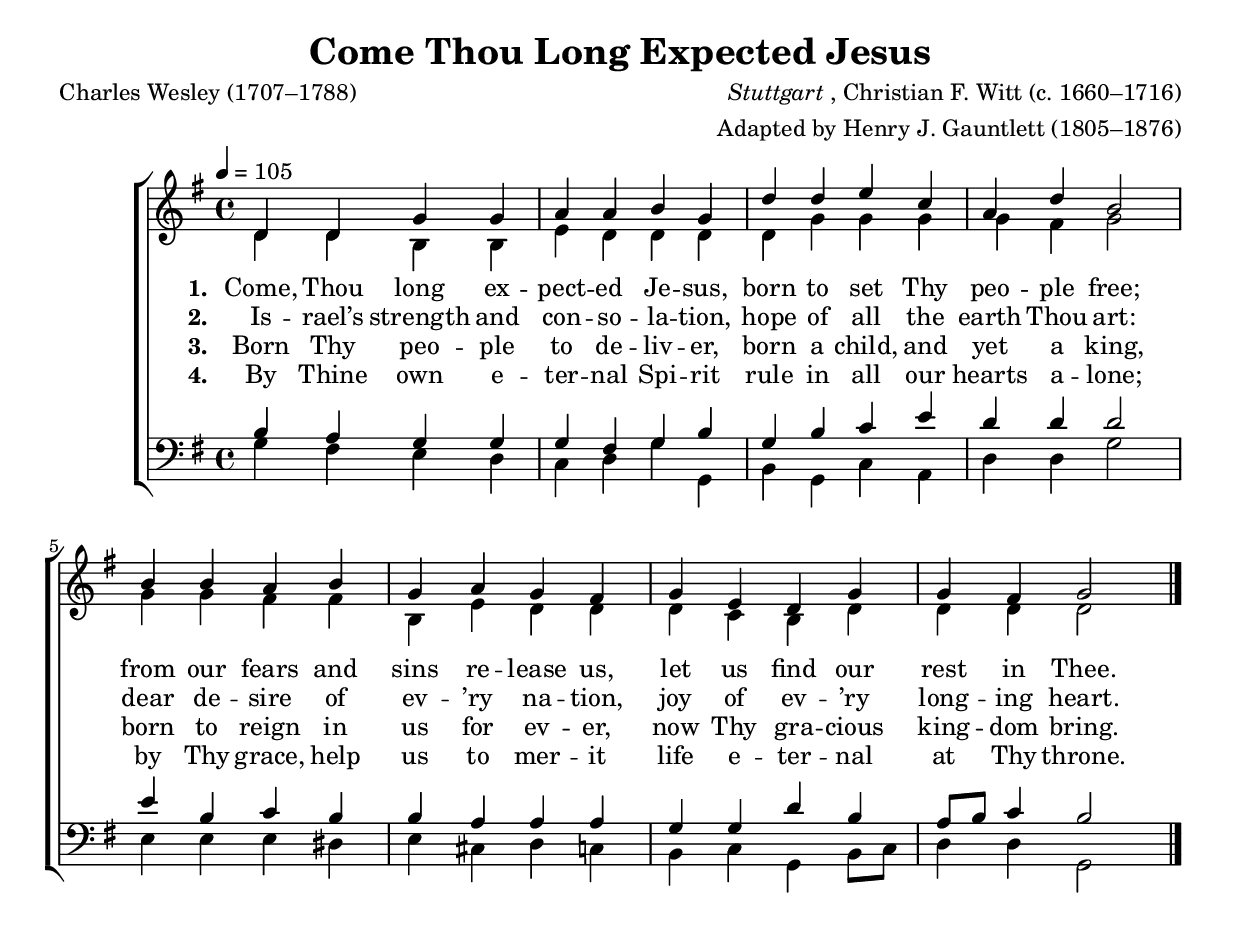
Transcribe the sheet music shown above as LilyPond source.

\version "2.14.2"
\include "util.ly"
\header {
    title = "Come Thou Long Expected Jesus"
    poet = "Charles Wesley (1707–1788)"
    composer = \markup{\italic{Stuttgart}, Christian F. Witt (c. 1660–1716)}
    arranger = "Adapted by Henry J. Gauntlett (1805–1876)"
    %tagline = \markup { "from" \italic "CyberHymnal.org"}
    %\markup{from \italic{The Church Hymnary}, 1902, via \italic{HymnsAndCarolsOfChristmas.com}}
    section = "Advent"
}

global = {
    \key g \major
    \time 4/4
    \autoBeamOff
    \tempo 4 = 105
}

sopMusic = \relative c' {
  d4 d g g |
  a a b g |
  d' d e c |
  a d b2 |
  
  b4 b a b |
  g a g fis |
  g e d g |
  g fis g2 \bar "|."
}

altoMusic = \relative c' {
  d4 d b b |
  e d d d |
  d g g g |
  g fis g2 |
  g4 g fis fis |
  b, e d d |
  d c b d |
  d d d2 \bar "|."
}
altoWords = \lyricmode {
  \dropLyricsVII
  \set stanza = #"1. "
  Come, Thou long ex -- pect -- ed Je -- sus,
  born to set Thy peo -- ple free;
  from our fears and sins re -- lease us, let us find our rest in Thee.
}
altoWordsII = \lyricmode {
  \dropLyricsVII
%\markup\italic
  \set stanza = #"2. "
  Is -- rael’s strength and con -- so -- la -- tion,
  hope of all the earth Thou art:
  dear de -- sire of ev -- ’ry na -- tion, joy of ev -- ’ry long -- ing heart.
}
altoWordsIII = \lyricmode {
  \dropLyricsVII
  \set stanza = #"3. "
  Born Thy peo -- ple to de -- liv -- er, born a child, and yet a king,
  born to reign in us for ev -- er, now Thy gra -- cious king -- dom bring.
}
altoWordsIV = \lyricmode {
  \dropLyricsVII
  \set stanza = #"4. "
  By Thine own e -- ter -- nal Spi -- rit rule in all our hearts a -- lone;
  by Thy grace, help us to mer -- it life e -- ter -- nal at Thy throne.
}

tenorMusic = \relative c' {
  b4 a g g |
  g fis g b |
  g b c e |
  d d d2 |
  
  e4 b c b |
  b a a a |
  g g d' b |
  a8[ b] c4 b2 \bar "|."
}

bassMusic = \relative c {
  g'4 fis e d |
  c d g g, |
  b g c a |
  d d g2 |
  
  e4 e e dis |
  e cis d c |
  b c g b8[ c] |
  d4 d g,2 \bar "|."
}

\score {
  <<
   \new ChoirStaff <<
    \new Staff = women <<
      \new Voice = "sopranos" { \voiceOne << \global \sopMusic >> }
      \new Voice = "altos" { \voiceTwo << \global \altoMusic >> }
    >>
    \new Lyrics = "altos"   \lyricsto "sopranos" \altoWords
    \new Lyrics = "altosII"   \lyricsto "sopranos" \altoWordsII
    \new Lyrics = "altosIII"  \lyricsto "sopranos" \altoWordsIII
    \new Lyrics = "altosIV"   \lyricsto "sopranos" \altoWordsIV
   \new Staff = men <<
      \clef bass
      \new Voice = "tenors" { \voiceOne << \global \tenorMusic >> }
      \new Voice = "basses" { \voiceTwo << \global \bassMusic >> }
    >>
  >>
  >>
  \layout { }
  
  \midi {
    \set Staff.midiInstrument = "flute"
  
    \context {
      \Voice
      \remove "Dynamic_performer"
    }
  }
}
